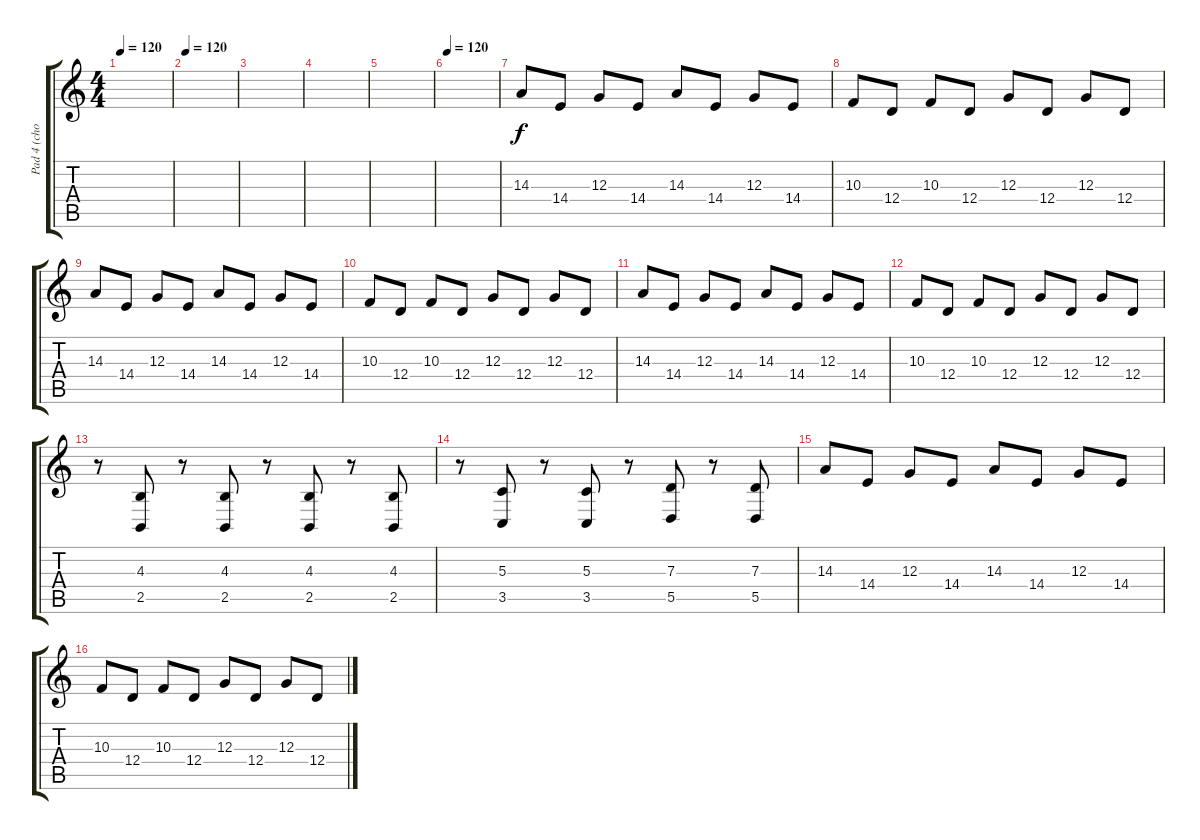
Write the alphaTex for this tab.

\track ("Pad 4 (choir)" "Pad 4 (cho") {instrument pad4choir}
\staff {score tabs}
\tuning (E4 B3 G3 D3 A2 E2) {hide}
\ts (4 4)
\tempo 120
\clef g2
\ks c
|
\tempo 120
|
|
|
|
\tempo 120
|
14.3.8{instrument vibraphone} 14.4.8 12.3.8 14.4.8 14.3.8 14.4.8 12.3.8 14.4.8 |
10.3.8{instrument vibraphone} 12.4.8 10.3.8 12.4.8 12.3.8 12.4.8 12.3.8 12.4.8 |
14.3.8{instrument vibraphone} 14.4.8 12.3.8 14.4.8 14.3.8 14.4.8 12.3.8 14.4.8 |
10.3.8{instrument vibraphone} 12.4.8 10.3.8 12.4.8 12.3.8 12.4.8 12.3.8 12.4.8 |
14.3.8{instrument vibraphone} 14.4.8 12.3.8 14.4.8 14.3.8 14.4.8 12.3.8 14.4.8 |
10.3.8{instrument vibraphone} 12.4.8 10.3.8 12.4.8 12.3.8 12.4.8 12.3.8 12.4.8 |
r.8{instrument vibraphone} (4.3 2.5).8 r.8 (4.3 2.5).8 r.8 (4.3 2.5).8 r.8 (4.3 2.5).8 |
r.8{instrument vibraphone} (5.3 3.5).8 r.8 (5.3 3.5).8 r.8 (7.3 5.5).8 r.8 (7.3 5.5).8 |
14.3.8{instrument vibraphone} 14.4.8 12.3.8 14.4.8 14.3.8 14.4.8 12.3.8 14.4.8 |
10.3.8{instrument vibraphone} 12.4.8 10.3.8 12.4.8 12.3.8 12.4.8 12.3.8 12.4.8
